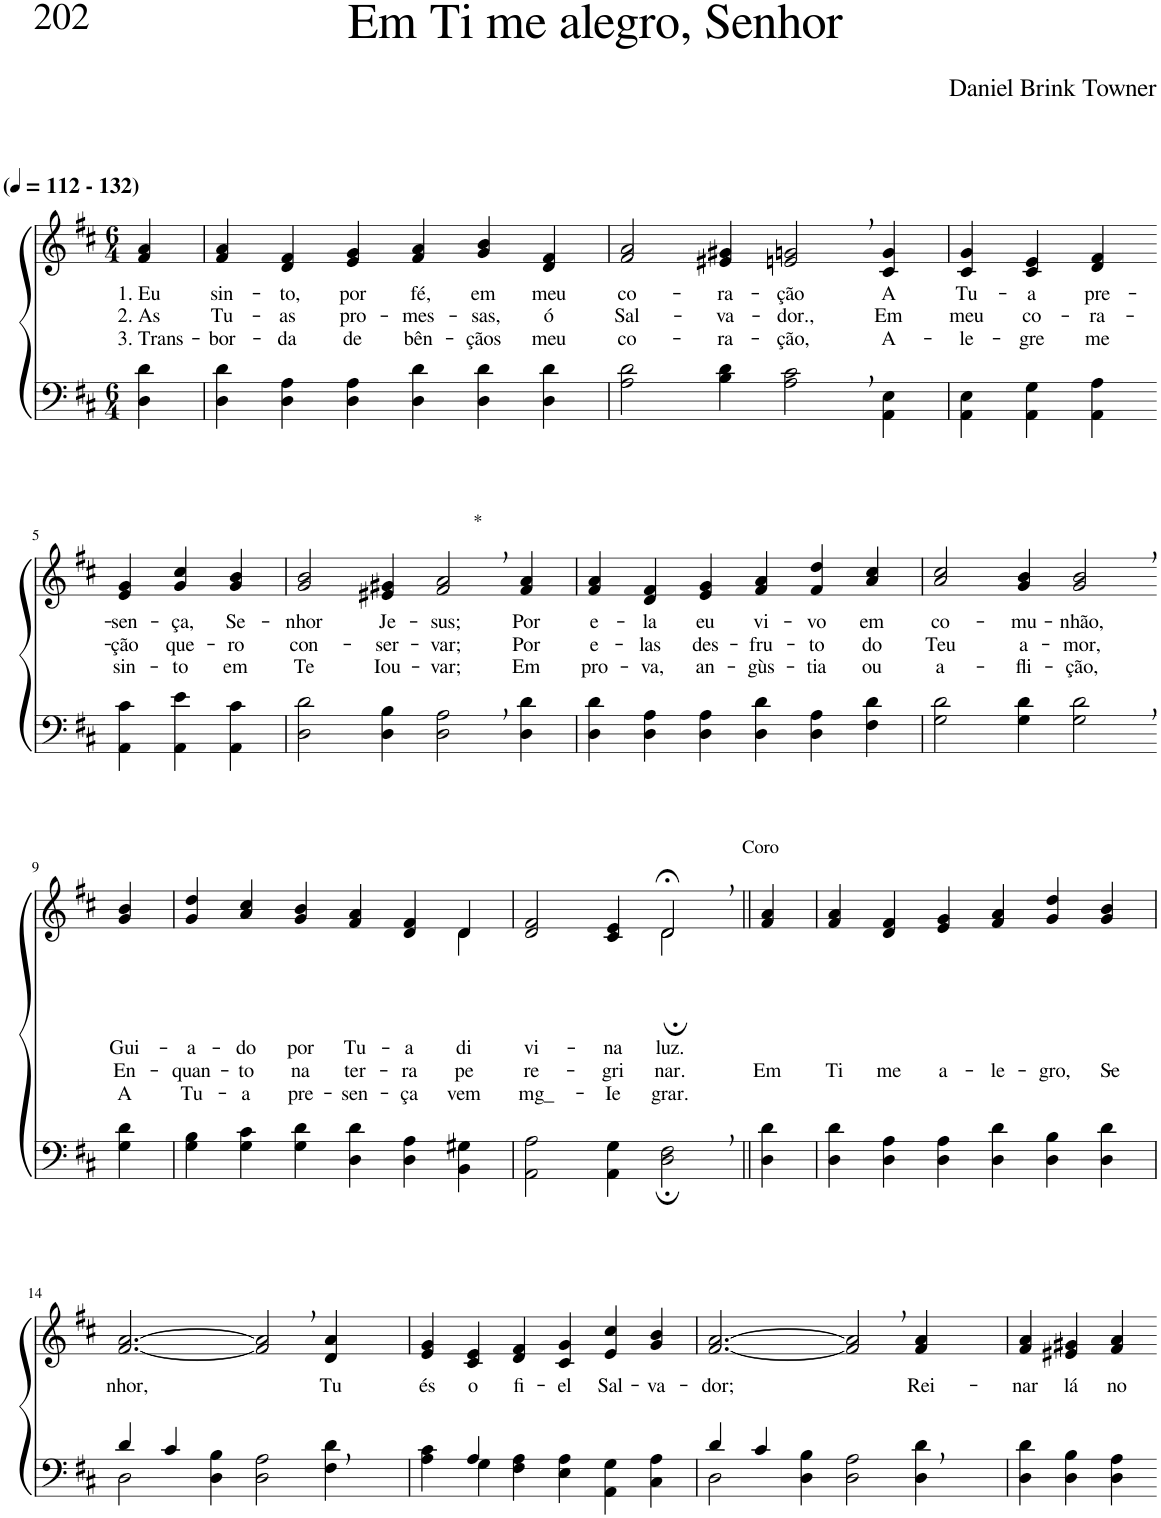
**kern	**kern	**text	**text	**text
*part2	*part1	*part1	*part1	*part1
*staff2	*staff1	*staff1	*staff1	*staff1
*I"Parte III e IV	*I"Parte I e II	*	*	*
*clefF4	*clefG2	*	*	*
*k[f#c#]	*k[f#c#]	*	*	*
*M6/4	*M6/4	*	*	*
*MM112	*MM112	*	*	*
=1	=1	=1	=1	=1
!	!LO:TX:a:B:t=(	!	!	!
!	!LO:TX:a:B:t=- 132)	!	!	!
!	!	!LO:LY:b	!LO:LY:b	!LO:LY:b
4D\ 4d\	4f#/ 4a/	1. Eu	2. As	3. Trans-
=2	=2	=2	=2	=2
!	!	!LO:LY:b	!LO:LY:b	!LO:LY:b
4D\ 4d\	4f#/ 4a/	sin-	Tu-	-bor-
!	!	!LO:LY:b	!LO:LY:b	!LO:LY:b
4D\ 4A\	4d/ 4f#/	-to,	-as	-da
!	!	!LO:LY:b	!LO:LY:b	!LO:LY:b
4D\ 4A\	4e/ 4g/	por	pro-	de
!	!	!LO:LY:b	!LO:LY:b	!LO:LY:b
4D\ 4d\	4f#/ 4a/	fé,	-mes-	bên-
!	!	!LO:LY:b	!LO:LY:b	!LO:LY:b
4D\ 4d\	4g/ 4b/	em	-sas,	-çãos
!	!	!LO:LY:b	!LO:LY:b	!LO:LY:b
4D\ 4d\	4d/ 4f#/	meu	ó	meu
=3	=3	=3	=3	=3
!	!	!LO:LY:b	!LO:LY:b	!LO:LY:b
2A\ 2d\	2f#/ 2a/	co-	Sal-	co-
!	!	!LO:LY:b	!LO:LY:b	!LO:LY:b
4B\ 4d\	4e#X/ 4g#X/	-ra-	-va-	-ra-
!	!	!LO:LY:b	!LO:LY:b	!LO:LY:b
2A\, 2c#\,	2en/, 2gn/,	-ção	-dor.,	-ção,
!	!	!LO:LY:b	!LO:LY:b	!LO:LY:b
4AA\ 4E\	4c#/ 4g/	A	Em	A-
=4	=4	=4	=4	=4
!	!	!LO:LY:b	!LO:LY:b	!LO:LY:b
4AA\ 4E\	4c#/ 4g/	Tu-	meu	-le-
!	!	!LO:LY:b	!LO:LY:b	!LO:LY:b
4AA\ 4G\	4c#/ 4e/	-a	co-	-gre
!	!	!LO:LY:b	!LO:LY:b	!LO:LY:b
4AA\ 4A\	4d/ 4f#/	pre-	-ra-	me
!!LO:LB:g=z
=5-	=5-	=5-	=5-	=5-
!	!	!LO:LY:b	!LO:LY:b	!LO:LY:b
4AA\ 4c#\	4e/ 4g/	-sen-	-ção	sin-
!	!	!LO:LY:b	!LO:LY:b	!LO:LY:b
4AA\ 4e\	4g/ 4cc#/	-ça,	que-	-to
!	!	!LO:LY:b	!LO:LY:b	!LO:LY:b
4AA\ 4c#\	4g/ 4b/	Se-	-ro	em
=6	=6	=6	=6	=6
!	!	!LO:LY:b	!LO:LY:b	!LO:LY:b
2D\ 2d\	2g/ 2b/	-nhor	con-	Te
!	!	!LO:LY:b	!LO:LY:b	!LO:LY:b
4D\ 4B\	4e#X/ 4g#X/	Je-	-ser-	Iou-
!	!LO:TX:a:t=*	!	!	!
!	!	!LO:LY:b	!LO:LY:b	!LO:LY:b
2D\, 2A\,	2f#/, 2a/,	-sus;	-var;	-var;
!	!	!LO:LY:b	!LO:LY:b	!LO:LY:b
4D\ 4d\	4f#/ 4a/	Por	Por	Em
=7	=7	=7	=7	=7
!	!	!LO:LY:b	!LO:LY:b	!LO:LY:b
4D\ 4d\	4f#/ 4a/	e-	e-	pro-
!	!	!LO:LY:b	!LO:LY:b	!LO:LY:b
4D\ 4A\	4d/ 4f#/	-la	-las	-va,
!	!	!LO:LY:b	!LO:LY:b	!LO:LY:b
4D\ 4A\	4e/ 4g/	eu	des-	an-
!	!	!LO:LY:b	!LO:LY:b	!LO:LY:b
4D\ 4d\	4f#/ 4a/	vi-	-fru-	-gùs-
!	!	!LO:LY:b	!LO:LY:b	!LO:LY:b
4D\ 4A\	4f#/ 4dd/	-vo	-to	-tia
!	!	!LO:LY:b	!LO:LY:b	!LO:LY:b
4F#\ 4d\	4a/ 4cc#/	em	do	ou
=8	=8	=8	=8	=8
!	!	!LO:LY:b	!LO:LY:b	!LO:LY:b
2G\ 2d\	2a/ 2cc#/	co-	Teu	a-
!	!	!LO:LY:b	!LO:LY:b	!LO:LY:b
4G\ 4d\	4g/ 4b/	-mu-	a-	-fli-
!	!	!LO:LY:b	!LO:LY:b	!LO:LY:b
2G\, 2d\,	2g/, 2b/,	-nhão,	-mor,	-ção,
!!LO:LB:g=z
=9-	=9-	=9-	=9-	=9-
!	!	!LO:LY:b	!LO:LY:b	!LO:LY:b
4G\ 4d\	4g/ 4b/	Gui-	En-	A
=10	=10	=10	=10	=10
!	!	!LO:LY:b	!LO:LY:b	!LO:LY:b
*	*^	*	*	*
4G\ 4B\	4g/ 4dd/	4ryy	-a-	-quan-	Tu-
!	!	!	!LO:LY:b	!LO:LY:b	!LO:LY:b
*	*v	*v	*	*	*
4G\ 4c#\	4a/ 4cc#/	-do	-to	-a
!	!	!LO:LY:b	!LO:LY:b	!LO:LY:b
4G\ 4d\	4g/ 4b/	por	na	pre-
!	!	!LO:LY:b	!LO:LY:b	!LO:LY:b
4D\ 4d\	4f#/ 4a/	Tu-	ter-	-sen-
!	!	!LO:LY:b	!LO:LY:b	!LO:LY:b
4D\ 4A\	4d/ 4f#/	-a	-ra	-ça
*	*^	*	*	*
!	!	!	!LO:LY:b	!LO:LY:b	!LO:LY:b
4BB\ 4G#X\	4d/	4d\	di-	pe-	vem
=11	=11	=11	=11	=11	=11
!	!	!	!LO:LY:b	!LO:LY:b	!LO:LY:b
2AA\ 2A\	2d/ 2f#/	2.ryy	-vi-	-re-	mg_-
!	!	!	!LO:LY:b	!LO:LY:b	!LO:LY:b
4AA\ 4G\	4c#/ 4e/	.	-na	-gri-	-Ie-
!	!LO:TX:a:t=Coro	!	!	!	!
!	!	!	!LO:LY:b	!LO:LY:b	!LO:LY:b
2D\;, 2F#\;,	2d;<,/	2d;\	luz.	-nar.	-grar.
=12||	=12||	=12||	=12||	=12||	=12||
!	!	!	!	!LO:LY:b	!
*	*v	*v	*	*	*
4D\ 4d\	4f#/ 4a/	.	Em	.
=13	=13	=13	=13	=13
!	!	!	!LO:LY:b	!
4D\ 4d\	4f#/ 4a/	.	Ti	.
!	!	!	!LO:LY:b	!
4D\ 4A\	4d/ 4f#/	.	me	.
!	!	!	!LO:LY:b	!
4D\ 4A\	4e/ 4g/	.	a-	.
!	!	!	!LO:LY:b	!
4D\ 4d\	4f#/ 4a/	.	-le-	.
!	!	!	!LO:LY:b	!
4D\ 4B\	4g/ 4dd/	.	-gro,	.
!	!	!	!LO:LY:b	!
4D\ 4d\	4g/ 4b/	.	Se-	.
!!LO:LB:g=z
=14	=14	=14	=14	=14
*^	*	*	*	*
!	!	!	!LO:LY:b	!	!
4d/	2D\	[2.f#/ [2.a/	nhor,	.	.
4c#/	.	.	.	.	.
4ryy	4D\ 4B\	.	.	.	.
2.ryy	2D\ 2A\	2f#/], 2a/],	.	.	.
!	!	!	!LO:LY:b	!	!
.	4F#\ 4d\	4d/ 4a/	Tu	.	.
=15	=15	=15	=15	=15	=15
!	!	!	!LO:LY:b	!	!
4ryy	4A\ 4c#\	4e/ 4g/	és	.	.
!	!	!	!LO:LY:b	!	!
4A/	4G\	4c#/ 4e/	o	.	.
!	!	!	!LO:LY:b	!	!
1ryy	4F#\ 4A\	4d/ 4f#/	fi-	.	.
!	!	!	!LO:LY:b	!	!
.	4E\ 4A\	4c#/ 4g/	-el	.	.
!	!	!	!LO:LY:b	!	!
.	4AA\ 4G\	4e/ 4cc#/	Sal-	.	.
!	!	!	!LO:LY:b	!	!
.	4C#\ 4A\	4g/ 4b/	-va-	.	.
=16	=16	=16	=16	=16	=16
!	!	!	!LO:LY:b	!	!
4d/	2D\	[2.f#/ [2.a/	-dor;	.	.
4c#/	.	.	.	.	.
4ryy	4D\ 4B\	.	.	.	.
2.ryy	2D\ 2A\	2f#/], 2a/],	.	.	.
!	!	!	!LO:LY:b	!	!
.	4D\ 4d\	4f#/ 4a/	Rei-	.	.
=17	=17	=17	=17	=17	=17
!	!	!	!LO:LY:b	!	!
*v	*v	*	*	*	*
4D\ 4d\	4f#/ 4a/	-nar	.	.
!	!	!LO:LY:b	!	!
4D\ 4B\	4e#X/ 4g#X/	lá	.	.
!	!	!LO:LY:b	!	!
4D\ 4A\	4f#/ 4a/	no	.	.
=-	=-	=-	=-	=-
*-	*-	*-	*-	*-
